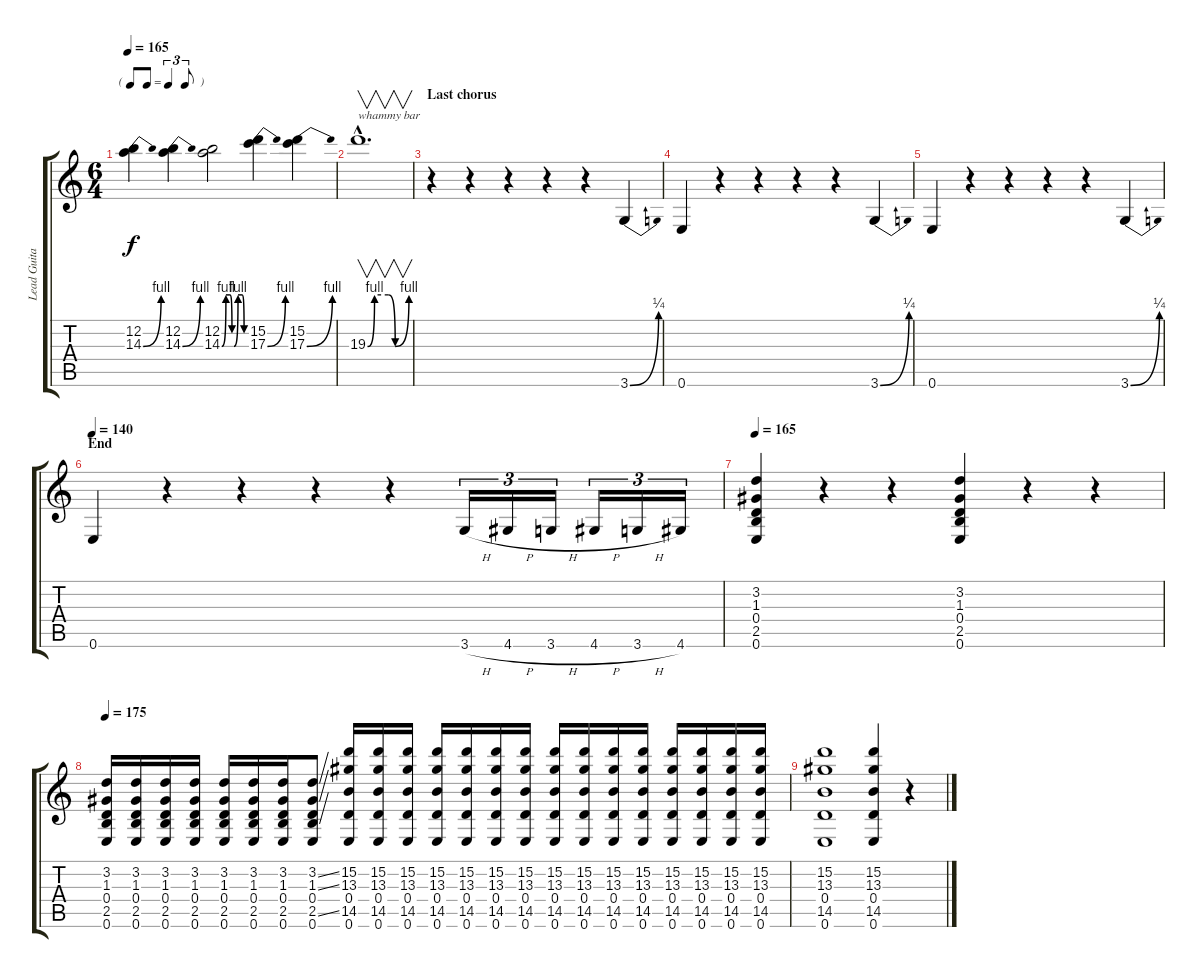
\track ("Lead Guitar" "Lead Guita") {instrument overdrivenguitar}
\staff {score tabs}
\tuning (E4 B3 G3 D3 A2 E2) {hide}
\ts (6 4)
\tf triplet8th
\tempo 165
\clef g2
\ks c
(12.2 14.3{be (bend 0 0 60 4)}).4{dy f} (12.2 14.3{be (bend 0 0 60 4)}).4 (12.2 14.3{be (custom 0 0 10 4 20 4 25 0 30 0 40 4 50 4 55 0 60 0)}).2 (15.2 17.3{be (bend 0 0 60 4)}).4 (15.2 17.3{be (bend 0 0 60 4)}).4 |
19.3{be (custom 0 0 10 4 30 4 40 0 60 4) hac}.1{v d txt "whammy bar"} |
\section ("" "Last chorus")
r.4{volume 11} r.4 r.4 r.4 r.4 3.6{be (bend 0 0 60 1)}.4 |
0.6.4 r.4 r.4 r.4 r.4 3.6{be (bend 0 0 60 1)}.4 |
0.6.4 r.4 r.4 r.4 r.4 3.6{be (bend 0 0 60 1)}.4 |
\section ("" "End")
\tempo 140
0.6.4 r.4 r.4 r.4 r.4 3.6{h}.16{tu (3 2)} 4.6{h}.16{tu (3 2)} 3.6{h}.16{tu (3 2)} 4.6{h}.16{tu (3 2)} 3.6{h}.16{tu (3 2)} 4.6.16{tu (3 2)} |
\tempo 165
(3.2 1.3 0.4 2.5 0.6).4 r.4 r.4 (3.2 1.3 0.4 2.5 0.6).4 r.4 r.4 |
\tempo 175
(3.2 1.3 0.4 2.5 0.6).16 (3.2 1.3 0.4 2.5 0.6).16 (3.2 1.3 0.4 2.5 0.6).16 (3.2 1.3 0.4 2.5 0.6).16 (3.2 1.3 0.4 2.5 0.6).16 (3.2 1.3 0.4 2.5 0.6).16 (3.2 1.3 0.4 2.5 0.6).16 (3.2{ss} 1.3{ss} 0.4 2.5{ss} 0.6).8 (15.2 13.3 0.4 14.5 0.6).16 (15.2 13.3 0.4 14.5 0.6).16 (15.2 13.3 0.4 14.5 0.6).16 (15.2 13.3 0.4 14.5 0.6).16 (15.2 13.3 0.4 14.5 0.6).16 (15.2 13.3 0.4 14.5 0.6).16 (15.2 13.3 0.4 14.5 0.6).16 (15.2 13.3 0.4 14.5 0.6).16 (15.2 13.3 0.4 14.5 0.6).16 (15.2 13.3 0.4 14.5 0.6).16 (15.2 13.3 0.4 14.5 0.6).16 (15.2 13.3 0.4 14.5 0.6).16 (15.2 13.3 0.4 14.5 0.6).16 (15.2 13.3 0.4 14.5 0.6).16 (15.2 13.3 0.4 14.5 0.6).16 |
(15.2 13.3 0.4 14.5 0.6).1 (15.2 13.3 0.4 14.5 0.6).4 r.4
